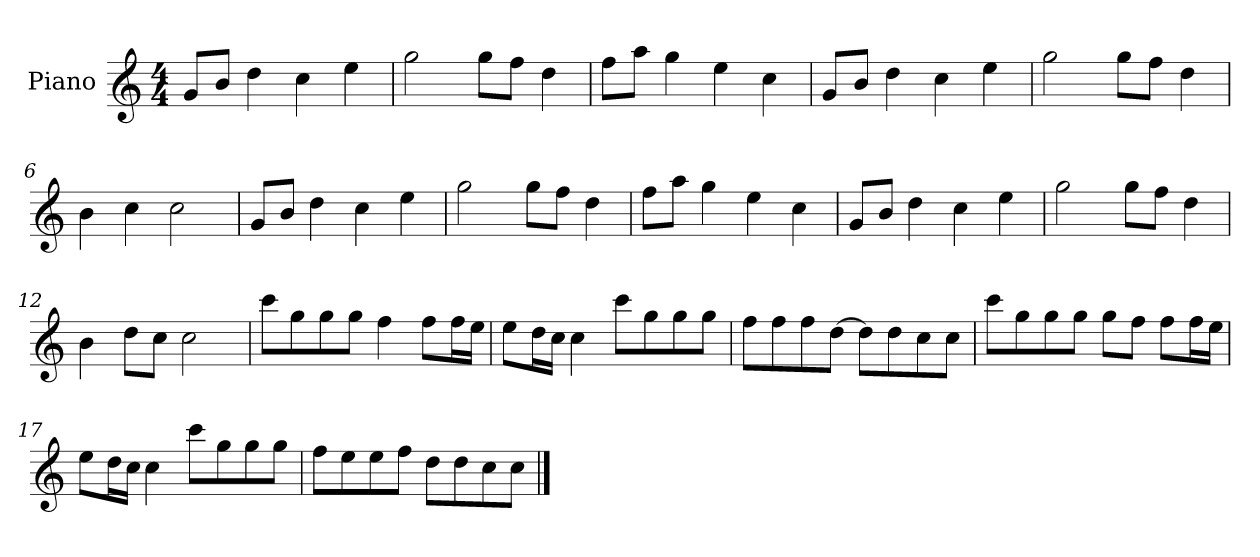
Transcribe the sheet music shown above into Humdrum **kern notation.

**kern
*part1
*staff1
*I"Piano
*I'P-no
*clefG2
*k[]
*M4/4
*MM90
=1
8g/L
8b/J
4dd\
4cc\
4ee\
=2
2gg\
8gg\L
8ff\J
4dd\
=3
8ff\L
8aa\J
4gg\
4ee\
4cc\
=4
8g/L
8b/J
4dd\
4cc\
4ee\
=5
2gg\
8gg\L
8ff\J
4dd\
=6
4b\
4cc\
2cc\
=7
8g/L
8b/J
4dd\
4cc\
4ee\
=8
2gg\
8gg\L
8ff\J
4dd\
!!LO:LB:g=z
=9
8ff\L
8aa\J
4gg\
4ee\
4cc\
=10
8g/L
8b/J
4dd\
4cc\
4ee\
=11
2gg\
8gg\L
8ff\J
4dd\
=12
4b\
8dd\L
8cc\J
2cc\
=13
8ccc\L
8gg\
8gg\
8gg\J
4ff\
8ff\L
16ff\L
16ee\JJ
=14
8ee\L
16dd\L
16cc\JJ
4cc\
8ccc\L
8gg\
8gg\
8gg\J
!!LO:LB:g=z
=15
8ff\L
8ff\
8ff\
[8dd\J
8dd\L]
8dd\
8cc\
8cc\J
=16
8ccc\L
8gg\
8gg\
8gg\J
8gg\L
8ff\J
8ff\L
16ff\L
16ee\JJ
=17
8ee\L
16dd\L
16cc\JJ
4cc\
8ccc\L
8gg\
8gg\
8gg\J
=18
8ff\L
8ee\
8ee\
8ff\J
8dd\L
8dd\
8cc\
8cc\J
==
*-
